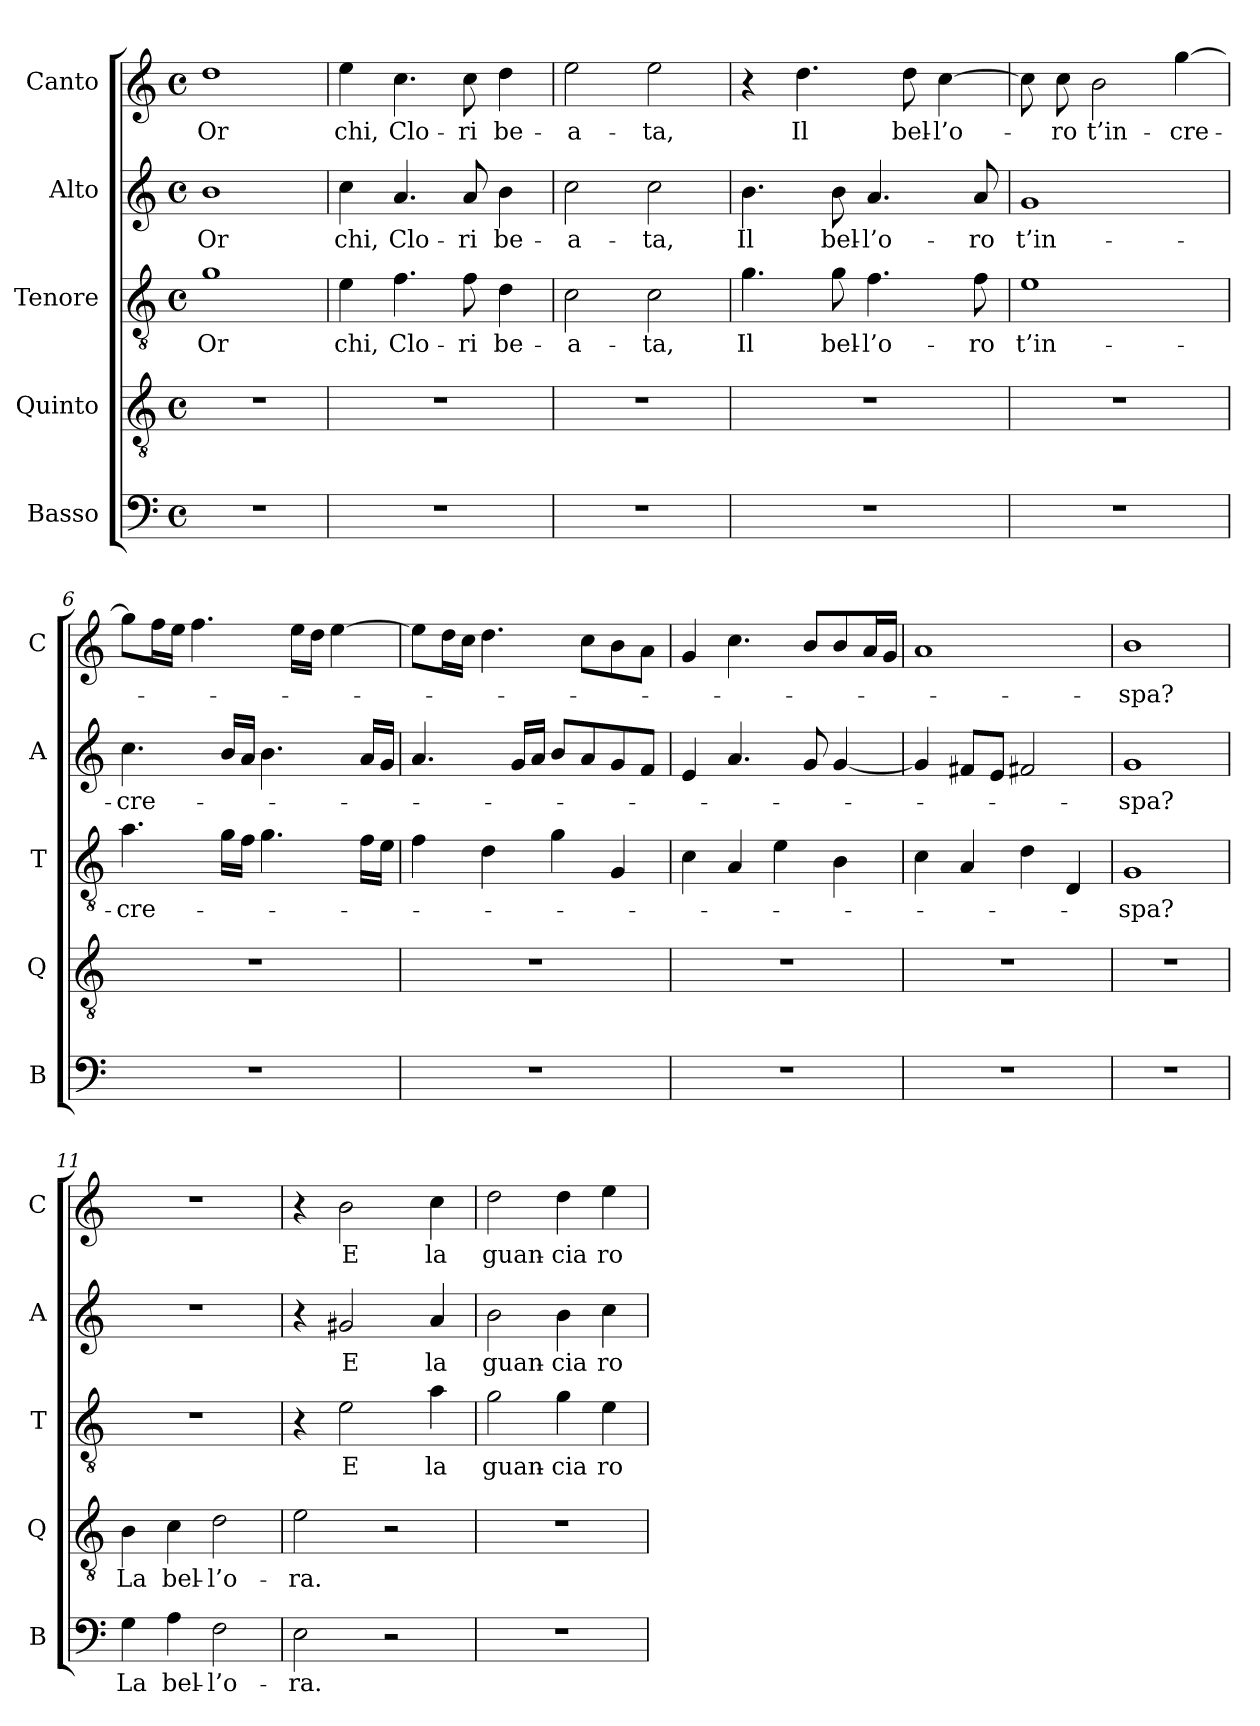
**kern	**text	**kern	**text	**kern	**text	**kern	**text	**kern	**text
*part5	*part5	*part4	*part4	*part3	*part3	*part2	*part2	*part1	*part1
*staff5	*staff5	*staff4	*staff4	*staff3	*staff3	*staff2	*staff2	*staff1	*staff1
*I"Basso	*	*I"Quinto	*	*I"Tenore	*	*I"Alto	*	*I"Canto	*
*I'B	*	*I'Q	*	*I'T	*	*I'A	*	*I'C	*
*clefF4	*	*clefGv2	*	*clefGv2	*	*clefG2	*	*clefG2	*
*k[]	*	*k[]	*	*k[]	*	*k[]	*	*k[]	*
*C:	*	*C:	*	*C:	*	*C:	*	*C:	*
*M4/4	*	*M4/4	*	*M4/4	*	*M4/4	*	*M4/4	*
*met(c)	*	*met(c)	*	*met(c)	*	*met(c)	*	*met(c)	*
=1	=1	=1	=1	=1	=1	=1	=1	=1	=1
1r	.	1r	.	1g	-Or	1b	-Or	1dd	-Or
=2	=2	=2	=2	=2	=2	=2	=2	=2	=2
1r	.	1r	.	4e	-chi,	4cc	-chi,	4ee	-chi,
.	.	.	.	4.f	Clo-	4.a	Clo-	4.cc	Clo-
.	.	.	.	8f	-ri	8a	-ri	8cc	-ri
.	.	.	.	4d	be-	4b	be-	4dd	be-
=3	=3	=3	=3	=3	=3	=3	=3	=3	=3
1r	.	1r	.	2c	a-	2cc	a-	2ee	a-
.	.	.	.	2c	-ta,	2cc	-ta,	2ee	-ta,
=4	=4	=4	=4	=4	=4	=4	=4	=4	=4
1r	.	1r	.	4.g	-Il	4.b	-Il	4r	.
.	.	.	.	.	.	.	.	4.dd	-Il
.	.	.	.	8g	bel-	8b	bel-	.	.
.	.	.	.	4.f	l’o-	4.a	l’o-	.	.
.	.	.	.	.	.	.	.	8dd	bel-
.	.	.	.	.	.	.	.	[4cc	l’o-
.	.	.	.	8f	-ro	8a	-ro	.	.
=5	=5	=5	=5	=5	=5	=5	=5	=5	=5
1r	.	1r	.	1e	t’in-	1g	t’in-	8cc]	.
.	.	.	.	.	.	.	.	8cc	-ro
.	.	.	.	.	.	.	.	2b	t’in-
.	.	.	.	.	.	.	.	[4gg	cre-
=6	=6	=6	=6	=6	=6	=6	=6	=6	=6
1r	.	1r	.	4.a	cre-	4.cc	cre-	8ggL]	.
.	.	.	.	.	.	.	.	16ffL	.
.	.	.	.	.	.	.	.	16eeJJ	.
.	.	.	.	.	.	.	.	4.ff	.
.	.	.	.	16gLL	.	16bLL	.	.	.
.	.	.	.	16fJJ	.	16aJJ	.	.	.
.	.	.	.	4.g	.	4.b	.	.	.
.	.	.	.	.	.	.	.	16eeLL	.
.	.	.	.	.	.	.	.	16ddJJ	.
.	.	.	.	.	.	.	.	[4ee	.
.	.	.	.	16fLL	.	16aLL	.	.	.
.	.	.	.	16eJJ	.	16gJJ	.	.	.
!!LO:LB:g=z
=7	=7	=7	=7	=7	=7	=7	=7	=7	=7
1r	.	1r	.	4f	.	4.a	.	8eeL]	.
.	.	.	.	.	.	.	.	16ddL	.
.	.	.	.	.	.	.	.	16ccJJ	.
.	.	.	.	4d	.	.	.	4.dd	.
.	.	.	.	.	.	16gLL	.	.	.
.	.	.	.	.	.	16aJJ	.	.	.
.	.	.	.	4g	.	8bL	.	.	.
.	.	.	.	.	.	8a	.	8ccL	.
.	.	.	.	4G	.	8g	.	8b	.
.	.	.	.	.	.	8fJ	.	8aJ	.
=8	=8	=8	=8	=8	=8	=8	=8	=8	=8
1r	.	1r	.	4c	.	4e	.	4g	.
.	.	.	.	4A	.	4.a	.	4.cc	.
.	.	.	.	4e	.	.	.	.	.
.	.	.	.	.	.	8g	.	8bL	.
.	.	.	.	4B	.	[4g	.	8b	.
.	.	.	.	.	.	.	.	16aL	.
.	.	.	.	.	.	.	.	16gJJ	.
=9	=9	=9	=9	=9	=9	=9	=9	=9	=9
1r	.	1r	.	4c	.	4g]	.	1a	.
.	.	.	.	4A	.	8f#XL	.	.	.
.	.	.	.	.	.	8eJ	.	.	.
.	.	.	.	4d	.	2f#X	.	.	.
.	.	.	.	4D	.	.	.	.	.
=10	=10	=10	=10	=10	=10	=10	=10	=10	=10
1r	.	1r	.	1G	-spa?	1g	-spa?	1b	-spa?
=11	=11	=11	=11	=11	=11	=11	=11	=11	=11
4G	-La	4B	-La	1r	.	1r	.	1r	.
4A	bel-	4c	bel-	.	.	.	.	.	.
2F	l’o-	2d	l’o-	.	.	.	.	.	.
=12	=12	=12	=12	=12	=12	=12	=12	=12	=12
2E	-ra.	2e	-ra.	4r	.	4r	.	4r	.
.	.	.	.	2e	-E	2g#X	-E	2b	-E
2r	.	2r	.	.	.	.	.	.	.
.	.	.	.	4a	-la	4a	-la	4cc	-la
=13	=13	=13	=13	=13	=13	=13	=13	=13	=13
1r	.	1r	.	2g	guan-	2b	guan-	2dd	guan-
.	.	.	.	4g	-cia	4b	-cia	4dd	-cia
.	.	.	.	4e	ro-	4cc	ro-	4ee	ro-
=	=	=	=	=	=	=	=	=	=
*-	*-	*-	*-	*-	*-	*-	*-	*-	*-
